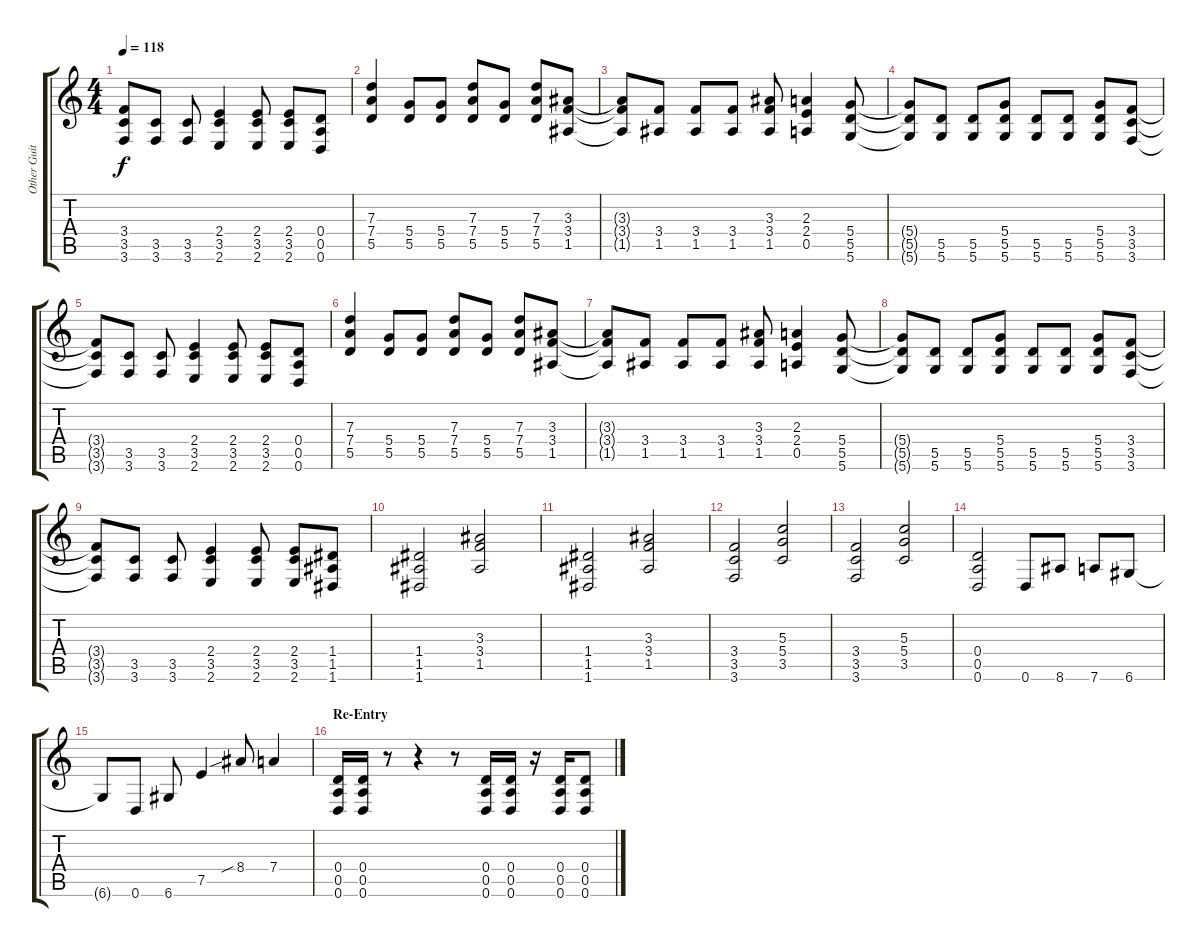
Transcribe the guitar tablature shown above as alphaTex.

\track ("Other Guitar" "Other Guit") {instrument distortionguitar}
\staff {score tabs}
\tuning (E4 B3 G3 D3 A2 D2) {hide}
\ts (4 4)
\tempo 118
\clef g2
\ks c
(3.4{t} 3.5{t} 3.6{t}).8{dy f} (3.5 3.6).8 (3.5 3.6).8 (2.4 3.5 2.6).4 (2.4 3.5 2.6).8 (2.4 3.5 2.6).8 (0.4 0.5 0.6).8 |
(7.3 7.4 5.5).4 (5.4 5.5).8 (5.4 5.5).8 (7.3 7.4 5.5).8 (5.4 5.5).8 (7.3 7.4 5.5).8 (3.3 3.4 1.5).8 |
(3.3{t} 3.4{t} 1.5{t}).8 (3.4 1.5).8 (3.4 1.5).8 (3.4 1.5).8 (3.3 3.4 1.5).8 (2.3 2.4 0.5).4 (5.4 5.5 5.6).8 |
(5.4{t} 5.5{t} 5.6{t}).8 (5.5 5.6).8 (5.5 5.6).8 (5.4 5.5 5.6).8 (5.5 5.6).8 (5.5 5.6).8 (5.4 5.5 5.6).8 (3.4 3.5 3.6).8 |
(3.4{t} 3.5{t} 3.6{t}).8 (3.5 3.6).8 (3.5 3.6).8 (2.4 3.5 2.6).4 (2.4 3.5 2.6).8 (2.4 3.5 2.6).8 (0.4 0.5 0.6).8 |
(7.3 7.4 5.5).4 (5.4 5.5).8 (5.4 5.5).8 (7.3 7.4 5.5).8 (5.4 5.5).8 (7.3 7.4 5.5).8 (3.3 3.4 1.5).8 |
(3.3{t} 3.4{t} 1.5{t}).8 (3.4 1.5).8 (3.4 1.5).8 (3.4 1.5).8 (3.3 3.4 1.5).8 (2.3 2.4 0.5).4 (5.4 5.5 5.6).8 |
(5.4{t} 5.5{t} 5.6{t}).8 (5.5 5.6).8 (5.5 5.6).8 (5.4 5.5 5.6).8 (5.5 5.6).8 (5.5 5.6).8 (5.4 5.5 5.6).8 (3.4 3.5 3.6).8 |
(3.4{t} 3.5{t} 3.6{t}).8 (3.5 3.6).8 (3.5 3.6).8 (2.4 3.5 2.6).4 (2.4 3.5 2.6).8 (2.4 3.5 2.6).8 (1.4 1.5 1.6).8 |
(1.4 1.5 1.6).2 (3.3 3.4 1.5).2 |
(1.4 1.5 1.6).2 (3.3 3.4 1.5).2 |
(3.4 3.5 3.6).2 (5.3 5.4 3.5).2 |
(3.4 3.5 3.6).2 (5.3 5.4 3.5).2 |
(0.4 0.5 0.6).2 0.6.8 8.6.8 7.6.8 6.6.8 |
6.6{t}.8 0.6.8 6.6.8 7.5.4 8.4{sib}.8 7.4.4 |
\section ("" "Re-Entry")
(0.4 0.5 0.6).16 (0.4 0.5 0.6).16 r.8 r.4 r.8 (0.4 0.5 0.6).16 (0.4 0.5 0.6).16 r.16 (0.4 0.5 0.6).16 (0.4 0.5 0.6).8
